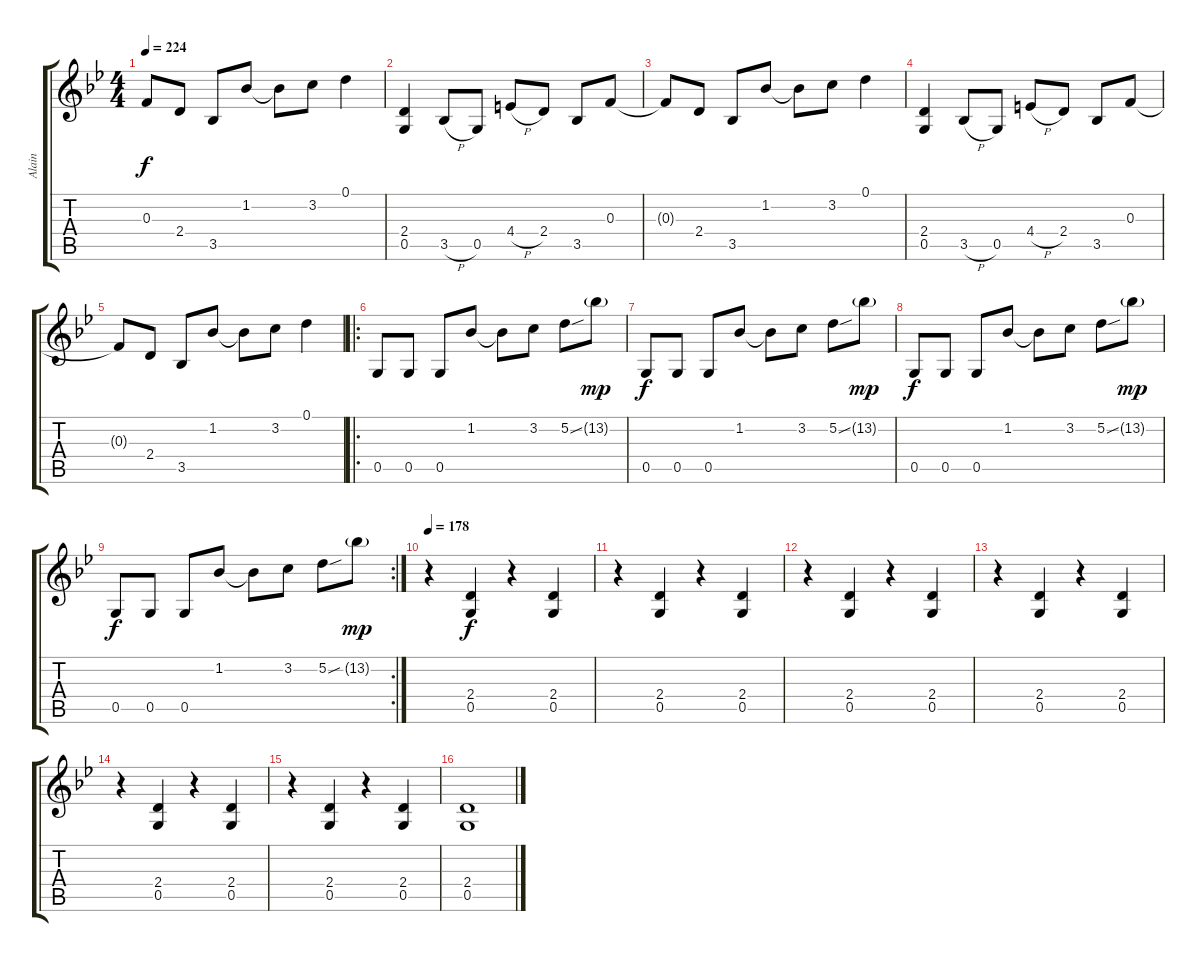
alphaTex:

\track ("Alain" "Alain") {instrument overdrivenguitar}
\staff {score tabs}
\tuning (D4 A3 F3 C3 G2 D2) {hide}
\ts (4 4)
\tempo 224
\clef g2
\ks gminor
0.3{t}.8{dy f} 2.4.8 3.5.8 1.2.8 1.2{t}.8 3.2.8 0.1.4 |
(2.4 0.5).4 3.5{h}.8 0.5.8 4.4{h}.8 2.4.8 3.5.8 0.3.8 |
0.3{t}.8 2.4.8 3.5.8 1.2.8 1.2{t}.8 3.2.8 0.1.4 |
(2.4 0.5).4 3.5{h}.8 0.5.8 4.4{h}.8 2.4.8 3.5.8 0.3.8 |
0.3{t}.8 2.4.8 3.5.8 1.2.8 1.2{t}.8 3.2.8 0.1.4 |
\ro
0.5.8 0.5.8 0.5.8 1.2.8 1.2{t}.8 3.2.8 5.2{sou}.8 13.2{g}.8{dy mp} |
0.5.8{dy f} 0.5.8 0.5.8 1.2.8 1.2{t}.8 3.2.8 5.2{sou}.8 13.2{g}.8{dy mp} |
0.5.8{dy f} 0.5.8 0.5.8 1.2.8 1.2{t}.8 3.2.8 5.2{sou}.8 13.2{g}.8{dy mp} |
\rc 2
0.5.8{dy f} 0.5.8 0.5.8 1.2.8 1.2{t}.8 3.2.8 5.2{sou}.8 13.2{g}.8{dy mp} |
\tempo 178
r.4 (2.4 0.5).4{dy f} r.4 (2.4 0.5).4 |
r.4 (2.4 0.5).4 r.4 (2.4 0.5).4 |
r.4 (2.4 0.5).4 r.4 (2.4 0.5).4 |
r.4 (2.4 0.5).4 r.4 (2.4 0.5).4 |
r.4 (2.4 0.5).4 r.4 (2.4 0.5).4 |
r.4 (2.4 0.5).4 r.4 (2.4 0.5).4 |
(2.4 0.5).1
